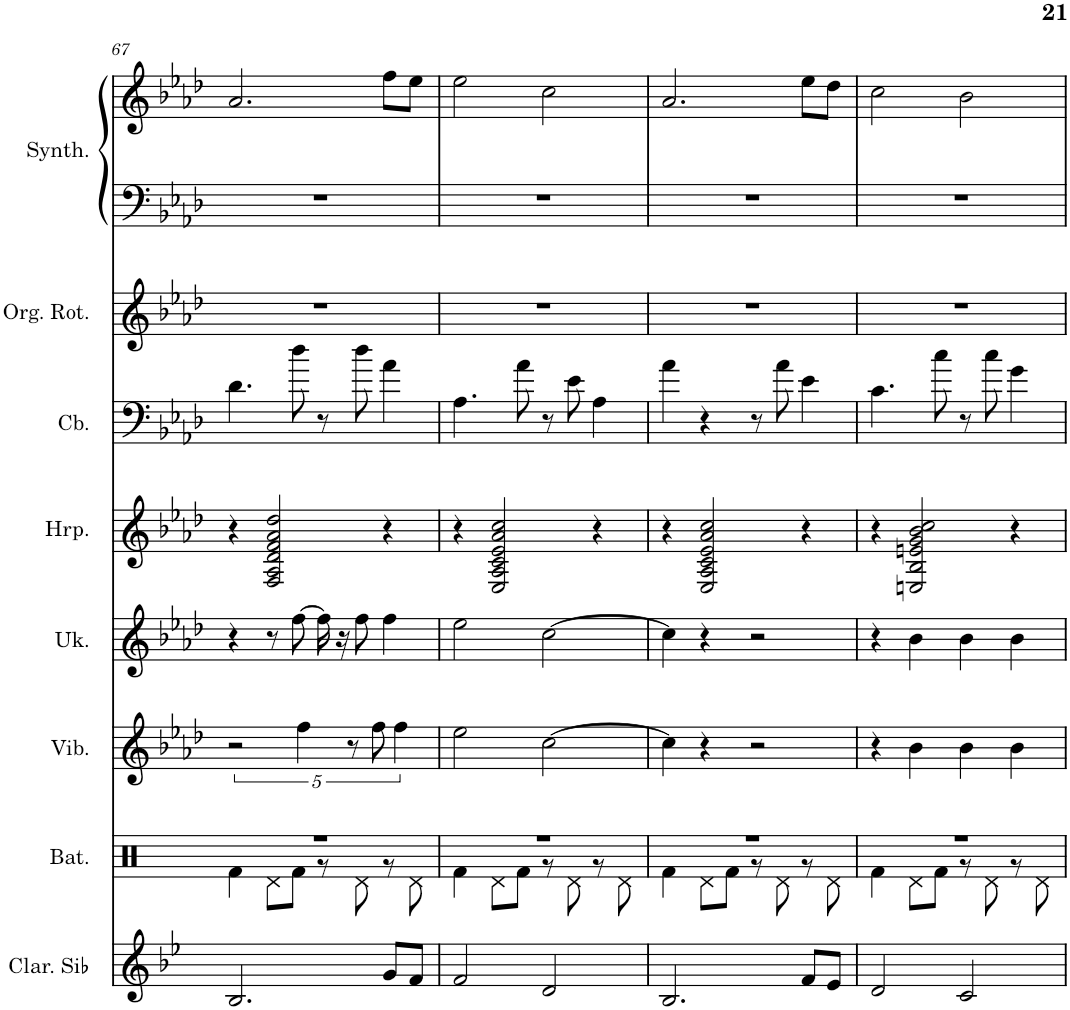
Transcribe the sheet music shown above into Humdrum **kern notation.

**kern	**kern	**kern	**kern	**kern	**kern	**kern	**kern	**kern
*part8	*part7	*part6	*part5	*part4	*part3	*part2	*part1	*part1
*staff9	*staff8	*staff7	*staff6	*staff5	*staff4	*staff3	*staff2	*staff1
*I"Clarinette en Sib	*I"Batterie	*I"Vibraphone, Vibraphone	*I"Ukulélé, Acoustic Guitar (nylon)	*I"Harpe	*I"Contrebasse, Acoustic Bass	*I"Orgue rotatif, Rock Organ	*I"Synthétiseur d'instruments à cordes, Synth Strings 2	*
*I'Clar. Sib	*I'Bat.	*I'Vib.	*I'Uk.	*I'Hrp.	*I'Cb.	*I'Org. Rot.	*I'Synth.	*
!!LO:PB:g=z
*clefG2	*clefX	*clefG2	*clefG2	*clefG2	*clefF4	*clefG2	*clefF4	*clefG2
*Trd1c2	*	*	*	*	*Trd7c12	*	*	*
*k[b-e-]	*k[]	*k[b-e-a-d-]	*k[b-e-a-d-]	*k[b-e-a-d-]	*k[b-e-a-d-]	*k[b-e-a-d-]	*k[b-e-a-d-]	*k[b-e-a-d-]
*M4/4	*M4/4	*M4/4	*M4/4	*M4/4	*M4/4	*M4/4	*M4/4	*M4/4
=67	=67	=67	=67	=67	=67	=67	=67	=67
*	*^	*	*	*	*	*	*	*
2.B-/	1r	4Rf\	5%2r	4r	4r	4.d-\	1r	1r	2.a-/
.	.	8Rd\L	.	8r	2F/ 2A-/ 2d-/ 2f/ 2a-/ 2dd-/	.	.	.	.
.	.	8Rf\J	.	[8ff\	.	8dd-\	.	.	.
.	.	.	5ff\	.	.	.	.	.	.
.	.	8r	.	16ff\]	.	8r	.	.	.
.	.	.	.	16r	.	.	.	.	.
.	.	.	10r	.	.	.	.	.	.
.	.	8Rd\	.	8ff\	.	8dd-\	.	.	.
.	.	.	10ff\	.	.	.	.	.	.
8g/L	.	8r	.	4ff\	4r	4a-\	.	.	8ff\L
.	.	.	5ff\	.	.	.	.	.	.
8f/J	.	8Rd\	.	.	.	.	.	.	8ee-\J
=68	=68	=68	=68	=68	=68	=68	=68	=68	=68
2f/	1r	4Rf\	2ee-\	2ee-\	4r	4.A-\	1r	1r	2ee-\
.	.	8Rd\L	.	.	2E-/ 2A-/ 2c/ 2e-/ 2a-/ 2cc/	.	.	.	.
.	.	8Rf\J	.	.	.	8a-\	.	.	.
2d/	.	8r	[2cc\	[2cc\	.	8r	.	.	2cc\
.	.	8Rd\	.	.	.	8e-\	.	.	.
.	.	8r	.	.	4r	4A-\	.	.	.
.	.	8Rd\	.	.	.	.	.	.	.
=69	=69	=69	=69	=69	=69	=69	=69	=69	=69
2.B-/	1r	4Rf\	4cc\]	4cc\]	4r	4a-\	1r	1r	2.a-/
.	.	8Rd\L	4r	4r	2E-/ 2A-/ 2c/ 2e-/ 2a-/ 2cc/	4r	.	.	.
.	.	8Rf\J	.	.	.	.	.	.	.
.	.	8r	2r	2r	.	8r	.	.	.
.	.	8Rd\	.	.	.	8a-\	.	.	.
8f/L	.	8r	.	.	4r	4e-\	.	.	8ee-\L
8e-/J	.	8Rd\	.	.	.	.	.	.	8dd-\J
=70	=70	=70	=70	=70	=70	=70	=70	=70	=70
2d/	1r	4Rf\	4r	4r	4r	4.c\	1r	1r	2cc\
.	.	8Rd\L	4b-\	4b-\	2En/ 2B-/ 2en/ 2g/ 2b-/ 2cc/	.	.	.	.
.	.	8Rf\J	.	.	.	8cc\	.	.	.
2c/	.	8r	4b-\	4b-\	.	8r	.	.	2b-\
.	.	8Rd\	.	.	.	8cc\	.	.	.
.	.	8r	4b-\	4b-\	4r	4g\	.	.	.
.	.	8Rd\	.	.	.	.	.	.	.
*	*v	*v	*	*	*	*	*	*	*
=	=	=	=	=	=	=	=	=
*-	*-	*-	*-	*-	*-	*-	*-	*-
